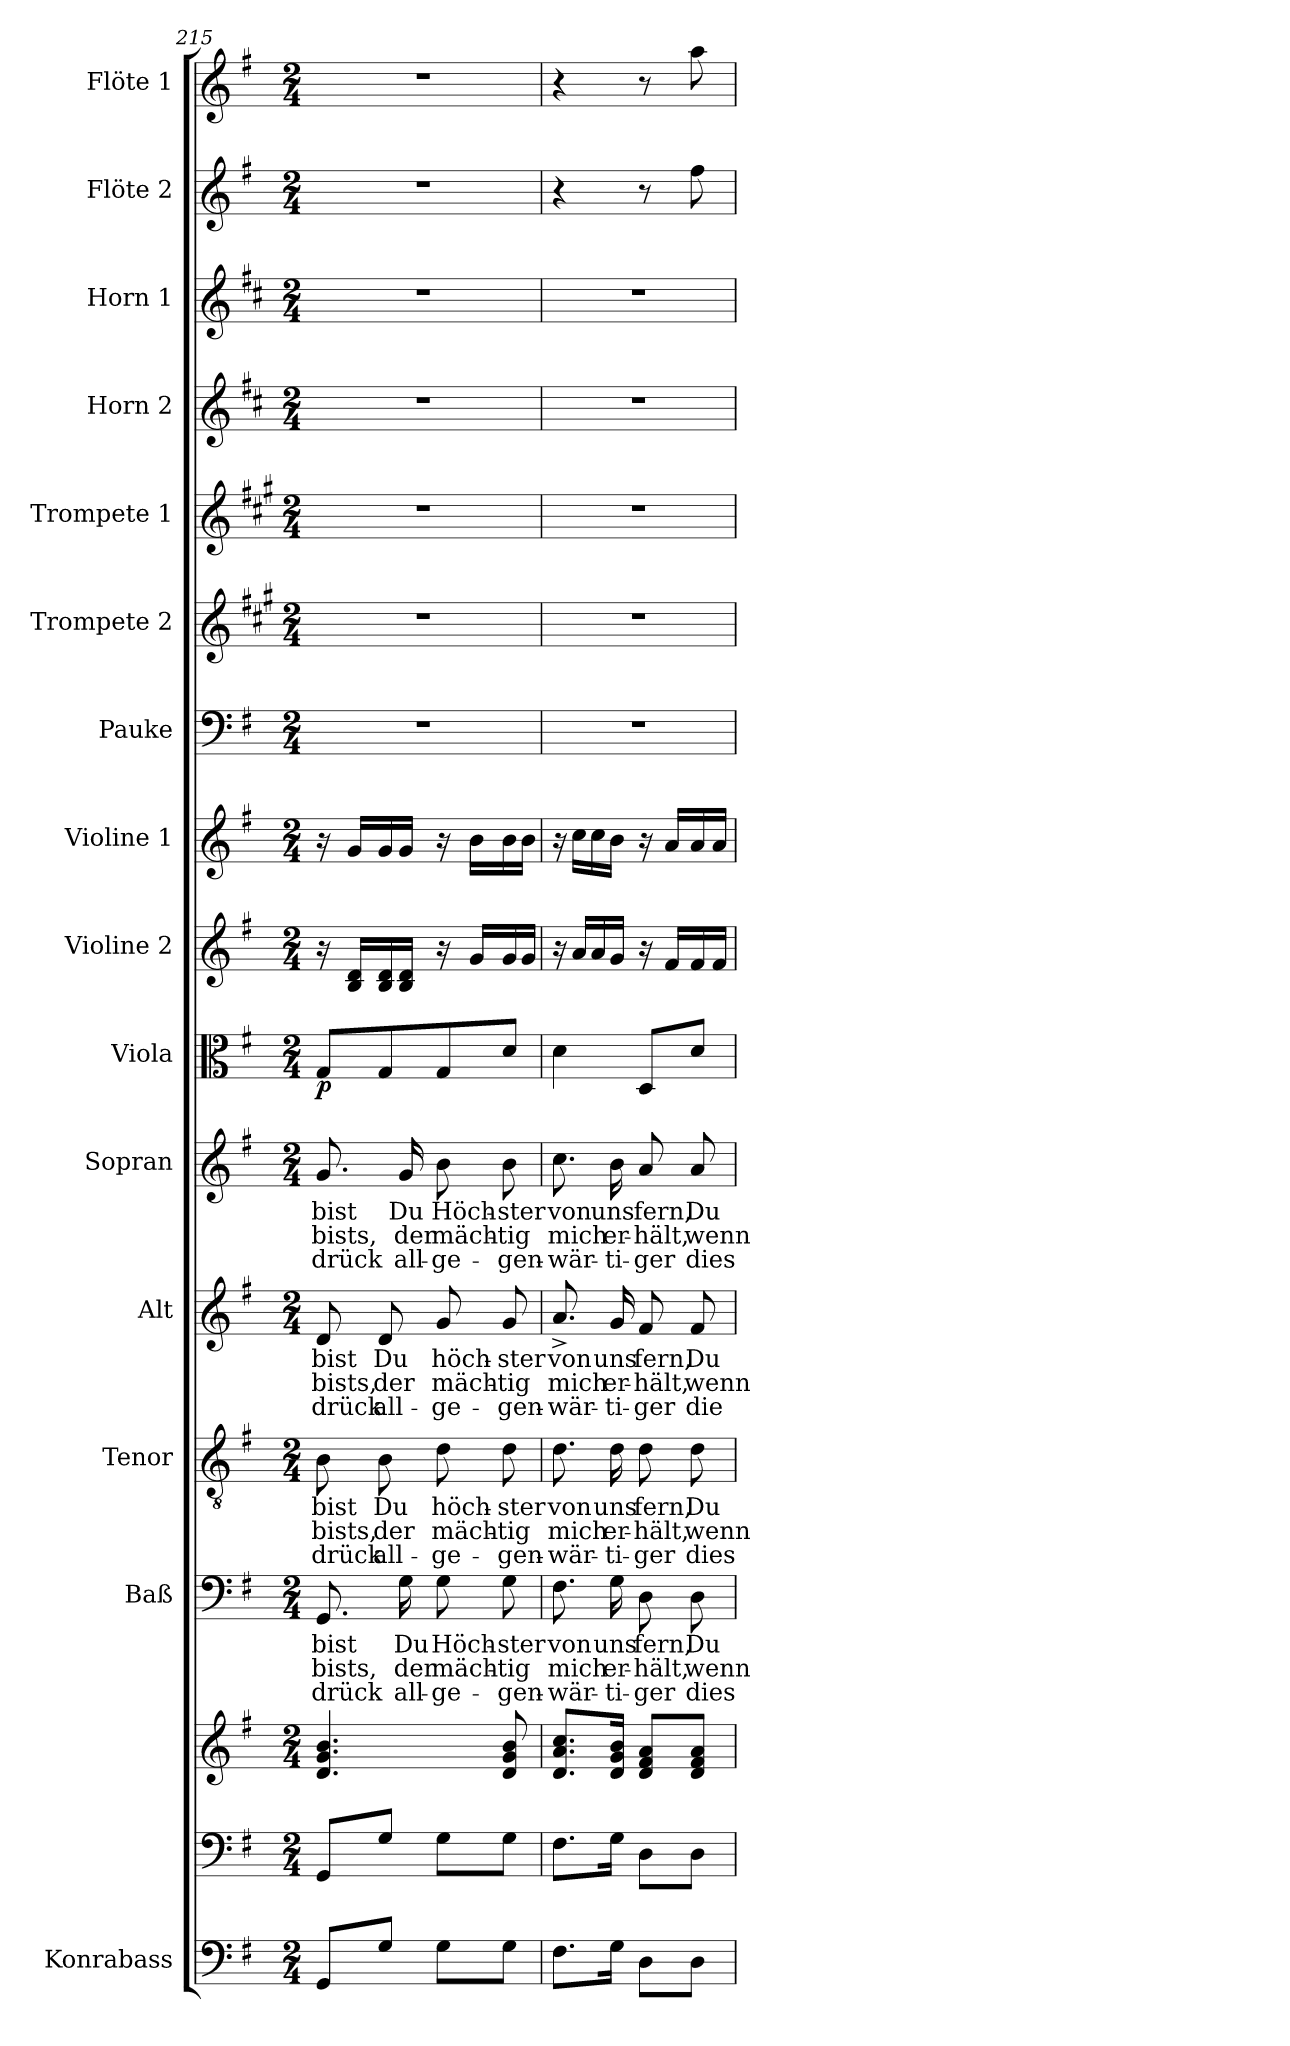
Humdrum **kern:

**kern	**kern	**kern	**kern	**text	**text	**text	**kern	**text	**text	**text	**kern	**text	**text	**text	**kern	**text	**text	**text	**kern	**dynam	**kern	**kern	**kern	**kern	**kern	**kern	**kern	**kern	**kern
*part16	*part15	*part15	*part14	*part14	*part14	*part14	*part13	*part13	*part13	*part13	*part12	*part12	*part12	*part12	*part11	*part11	*part11	*part11	*part10	*part10	*part9	*part8	*part7	*part6	*part5	*part4	*part3	*part2	*part1
*staff17	*staff16	*staff15	*staff14	*staff14	*staff14	*staff14	*staff13	*staff13	*staff13	*staff13	*staff12	*staff12	*staff12	*staff12	*staff11	*staff11	*staff11	*staff11	*staff10	*staff10	*staff9	*staff8	*staff7	*staff6	*staff5	*staff4	*staff3	*staff2	*staff1
*I"Konrabass	*	*	*I"Baß	*	*	*	*I"Tenor	*	*	*	*I"Alt	*	*	*	*I"Sopran	*	*	*	*I"Viola	*	*I"Violine 2	*I"Violine 1	*I"Pauke	*I"Trompete 2	*I"Trompete 1	*I"Horn 2	*I"Horn 1	*I"Flöte 2	*I"Flöte 1
*I'Kb.	*	*	*I'Baß	*	*	*	*I'Ten	*	*	*	*I'Alt	*	*	*	*I'Sop	*	*	*	*I'Vla.	*	*I'Vln. 2	*I'Vln. 1	*I'Pk.	*I'Trp. 2	*I'Trp. 1	*I'Hrn. 2	*I'Hrn. 1	*I'Fl. 2	*I'Fl. 1
*clefF4	*clefF4	*clefG2	*clefF4	*	*	*	*clefGv2	*	*	*	*clefG2	*	*	*	*clefG2	*	*	*	*clefC3	*	*clefG2	*clefG2	*clefF4	*clefG2	*clefG2	*clefG2	*clefG2	*clefG2	*clefG2
*ITrd7c12	*	*	*	*	*	*	*	*	*	*	*	*	*	*	*	*	*	*	*	*	*	*	*	*ITrd1c2	*ITrd1c2	*ITrd4c7	*ITrd4c7	*	*
*k[f#]	*k[f#]	*k[f#]	*k[f#]	*	*	*	*k[f#]	*	*	*	*k[f#]	*	*	*	*k[f#]	*	*	*	*k[f#]	*	*k[f#]	*k[f#]	*k[f#]	*k[f#]	*k[f#]	*k[f#]	*k[f#]	*k[f#]	*k[f#]
*G:	*G:	*G:	*G:	*	*	*	*G:	*	*	*	*G:	*	*	*	*G:	*	*	*	*G:	*	*G:	*G:	*G:	*G:	*G:	*G:	*G:	*G:	*G:
*M2/4	*M2/4	*M2/4	*M2/4	*	*	*	*M2/4	*	*	*	*M2/4	*	*	*	*M2/4	*	*	*	*M2/4	*	*M2/4	*M2/4	*M2/4	*M2/4	*M2/4	*M2/4	*M2/4	*M2/4	*M2/4
=215	=215	=215	=215	=215	=215	=215	=215	=215	=215	=215	=215	=215	=215	=215	=215	=215	=215	=215	=215	=215	=215	=215	=215	=215	=215	=215	=215	=215	=215
!	!	!	!	!LO:LY:b	!LO:LY:b	!LO:LY:b	!	!LO:LY:b	!LO:LY:b	!LO:LY:b	!	!LO:LY:b	!LO:LY:b	!LO:LY:b	!	!LO:LY:b	!LO:LY:b	!LO:LY:b	!	!LO:DY:b	!	!	!	!	!	!	!	!	!
8GGG/L	8GG/L	4.d/ 4.g/ 4.b/	8.GG/	bist	bists,	drück	8B\	bist	bists,	drück	8d/	bist	bists,	drück	8.g/	bist	bists,	drück	8G/L	p	16r	16r	2r	2r	2r	2r	2r	2r	2r
.	.	.	.	.	.	.	.	.	.	.	.	.	.	.	.	.	.	.	.	.	16B/ 16d/LL	16g/LL	.	.	.	.	.	.	.
!	!	!	!	!	!	!	!	!LO:LY:b	!LO:LY:b	!LO:LY:b	!	!LO:LY:b	!LO:LY:b	!LO:LY:b	!	!	!	!	!	!	!	!	!	!	!	!	!	!	!
8GG/J	8G/J	.	.	.	.	.	8B\	Du	der	all-	8d/	Du	der	all-	.	.	.	.	8G/	.	16B/ 16d/	16g/	.	.	.	.	.	.	.
!	!	!	!	!LO:LY:b	!LO:LY:b	!LO:LY:b	!	!	!	!	!	!	!	!	!	!LO:LY:b	!LO:LY:b	!LO:LY:b	!	!	!	!	!	!	!	!	!	!	!
.	.	.	16G\	Du	der	all-	.	.	.	.	.	.	.	.	16g/	Du	der	all-	.	.	16B/ 16d/JJ	16g/JJ	.	.	.	.	.	.	.
!	!	!	!	!LO:LY:b	!LO:LY:b	!LO:LY:b	!	!LO:LY:b	!LO:LY:b	!LO:LY:b	!	!LO:LY:b	!LO:LY:b	!LO:LY:b	!	!LO:LY:b	!LO:LY:b	!LO:LY:b	!	!	!	!	!	!	!	!	!	!	!
8GG\L	8G\L	.	8G\	Höch-	mäch-	-ge-	8d\	höch-	mäch-	-ge-	8g/	höch-	mäch-	-ge-	8b\	Höch-	mäch-	-ge-	8G/	.	16r	16r	.	.	.	.	.	.	.
.	.	.	.	.	.	.	.	.	.	.	.	.	.	.	.	.	.	.	.	.	16g/LL	16b\LL	.	.	.	.	.	.	.
!	!	!	!	!LO:LY:b	!LO:LY:b	!LO:LY:b	!	!LO:LY:b	!LO:LY:b	!LO:LY:b	!	!LO:LY:b	!LO:LY:b	!LO:LY:b	!	!LO:LY:b	!LO:LY:b	!LO:LY:b	!	!	!	!	!	!	!	!	!	!	!
8GG\J	8G\J	8d/ 8g/ 8b/	8G\	-ster	-tig	-gen-	8d\	-ster	-tig	-gen-	8g/	-ster	-tig	-gen-	8b\	-ster	-tig	-gen-	8d/J	.	16g/	16b\	.	.	.	.	.	.	.
.	.	.	.	.	.	.	.	.	.	.	.	.	.	.	.	.	.	.	.	.	16g/JJ	16b\JJ	.	.	.	.	.	.	.
=216	=216	=216	=216	=216	=216	=216	=216	=216	=216	=216	=216	=216	=216	=216	=216	=216	=216	=216	=216	=216	=216	=216	=216	=216	=216	=216	=216	=216	=216
!	!	!	!	!LO:LY:b	!LO:LY:b	!LO:LY:b	!	!LO:LY:b	!LO:LY:b	!LO:LY:b	!	!LO:LY:b	!LO:LY:b	!LO:LY:b	!	!LO:LY:b	!LO:LY:b	!LO:LY:b	!	!	!	!	!	!	!	!	!	!	!
8.FF#\L	8.F#\L	8.d/ 8.a/ 8.cc/L	8.F#\	von	mich	-wär-	8.d\	von	mich	-wär-	8.a^</	von	mich	-wär-	8.cc\	von	mich	-wär-	4d\	.	16r	16r	2r	2r	2r	2r	2r	4r	4r
.	.	.	.	.	.	.	.	.	.	.	.	.	.	.	.	.	.	.	.	.	16a/LL	16cc\LL	.	.	.	.	.	.	.
.	.	.	.	.	.	.	.	.	.	.	.	.	.	.	.	.	.	.	.	.	16a/	16cc\	.	.	.	.	.	.	.
!	!	!	!	!LO:LY:b	!LO:LY:b	!LO:LY:b	!	!LO:LY:b	!LO:LY:b	!LO:LY:b	!	!LO:LY:b	!LO:LY:b	!LO:LY:b	!	!LO:LY:b	!LO:LY:b	!LO:LY:b	!	!	!	!	!	!	!	!	!	!	!
16GG\Jk	16G\Jk	16d/ 16g/ 16b/Jk	16G\	uns	er-	-ti-	16d\	uns	er-	-ti-	16g/	uns	er-	-ti-	16b\	uns	er-	-ti-	.	.	16g/JJ	16b\JJ	.	.	.	.	.	.	.
!	!	!	!	!LO:LY:b	!LO:LY:b	!LO:LY:b	!	!LO:LY:b	!LO:LY:b	!LO:LY:b	!	!LO:LY:b	!LO:LY:b	!LO:LY:b	!	!LO:LY:b	!LO:LY:b	!LO:LY:b	!	!	!	!	!	!	!	!	!	!	!
8DD\L	8D\L	8d/ 8f#/ 8a/L	8D\	fern,	-hält,	-ger	8d\	fern,	-hält,	-ger	8f#/	fern,	-hält,	-ger	8a/	fern,	-hält,	-ger	8D/L	.	16r	16r	.	.	.	.	.	8r	8r
.	.	.	.	.	.	.	.	.	.	.	.	.	.	.	.	.	.	.	.	.	16f#/LL	16a/LL	.	.	.	.	.	.	.
!	!	!	!	!LO:LY:b	!LO:LY:b	!LO:LY:b	!	!LO:LY:b	!LO:LY:b	!LO:LY:b	!	!LO:LY:b	!LO:LY:b	!LO:LY:b	!	!LO:LY:b	!LO:LY:b	!LO:LY:b	!	!	!	!	!	!	!	!	!	!	!
8DD\J	8D\J	8d/ 8f#/ 8a/J	8D\	Du	wenn	dies	8d\	Du	wenn	dies	8f#/	Du	wenn	die	8a/	Du	wenn	dies	8d/J	.	16f#/	16a/	.	.	.	.	.	8ff#\	8aa\
.	.	.	.	.	.	.	.	.	.	.	.	.	.	.	.	.	.	.	.	.	16f#/JJ	16a/JJ	.	.	.	.	.	.	.
=	=	=	=	=	=	=	=	=	=	=	=	=	=	=	=	=	=	=	=	=	=	=	=	=	=	=	=	=	=
*-	*-	*-	*-	*-	*-	*-	*-	*-	*-	*-	*-	*-	*-	*-	*-	*-	*-	*-	*-	*-	*-	*-	*-	*-	*-	*-	*-	*-	*-
